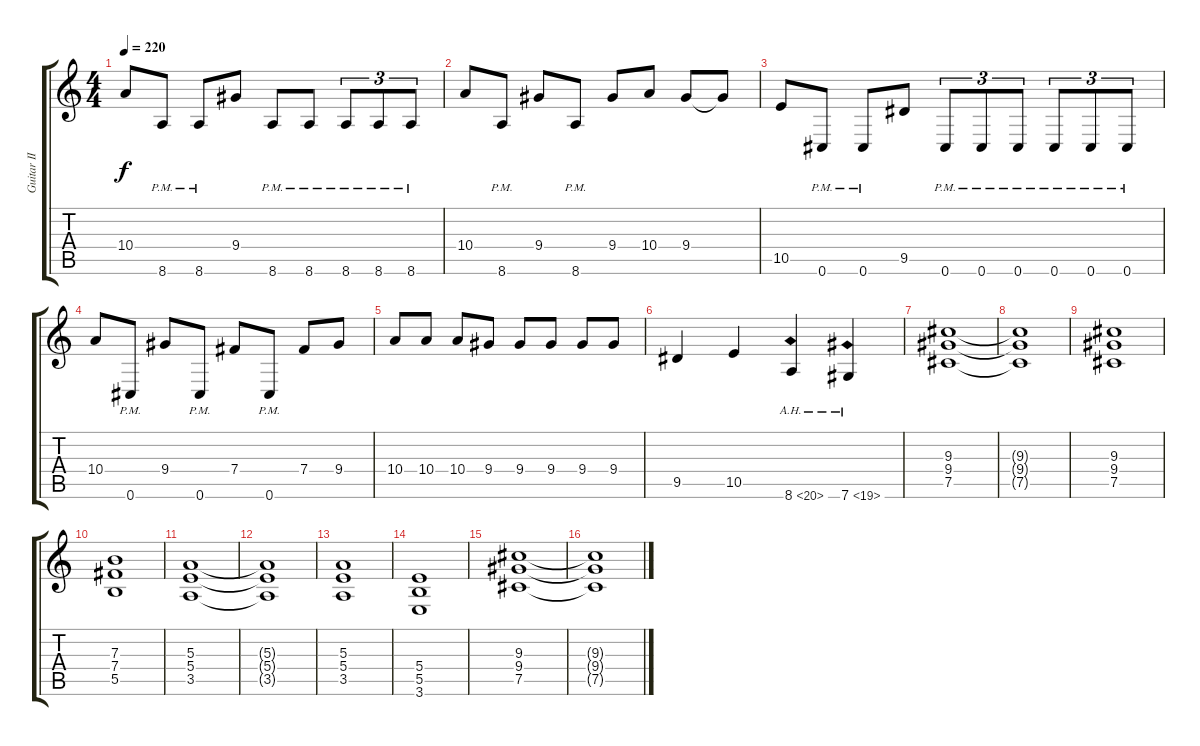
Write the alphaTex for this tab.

\track ("Guitar II" "Guitar II") {instrument distortionguitar}
\staff {score tabs}
\tuning (Db4 Ab3 E3 B2 Gb2 Db2) {hide}
\ts (4 4)
\tempo 220
\clef g2
\ks c
10.4.8{dy f} 8.6{pm}.8 8.6{pm}.8 9.4.8 8.6{pm}.8 8.6{pm}.8 8.6{pm}.8{tu (3 2)} 8.6{pm}.8{tu (3 2)} 8.6{pm}.8{tu (3 2)} |
10.4.8 8.6{pm}.8 9.4.8 8.6{pm}.8 9.4.8 10.4.8 9.4.8 9.4{t}.8 |
10.5.8 0.6{pm}.8 0.6{pm}.8 9.5.8 0.6{pm}.8{tu (3 2)} 0.6{pm}.8{tu (3 2)} 0.6{pm}.8{tu (3 2)} 0.6{pm}.8{tu (3 2)} 0.6{pm}.8{tu (3 2)} 0.6{pm}.8{tu (3 2)} |
10.4.8 0.6{pm}.8 9.4.8 0.6{pm}.8 7.4.8 0.6{pm}.8 7.4.8 9.4.8 |
10.4.8 10.4.8 10.4.8 9.4.8 9.4.8 9.4.8 9.4.8 9.4.8 |
9.5.4 10.5.4 8.6{ah 12}.4 7.6{ah 12}.4 |
(9.3 9.4 7.5).1 |
(9.3{t} 9.4{t} 7.5{t}).1 |
(9.3 9.4 7.5).1 |
(7.3 7.4 5.5).1 |
(5.3 5.4 3.5).1 |
(5.3{t} 5.4{t} 3.5{t}).1 |
(5.3 5.4 3.5).1 |
(5.4 5.5 3.6).1 |
(9.3 9.4 7.5).1 |
(9.3{t} 9.4{t} 7.5{t}).1
